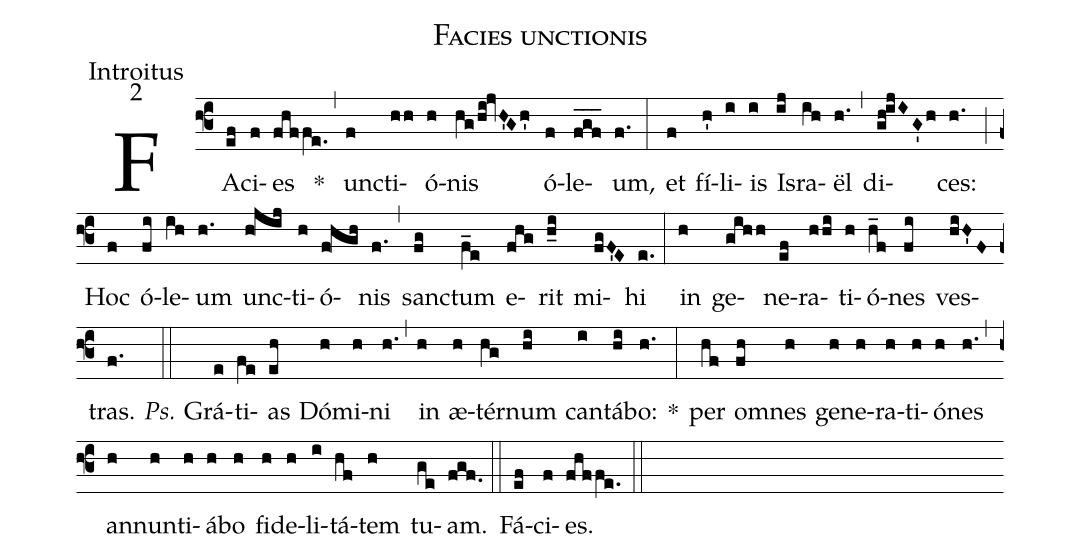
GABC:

name:Facies unctionis;
office-part:Introitus;
mode:2;
%%
(f3) FA(ef)ci(f)es(fhffe.) *(,) unc(f)ti(hh)ó(h)nis(hg/hi!jvH'Gh') ó(f)le(f_g_f_)um,(f.) (:)
et(f) fí(h')li(i)is(i) Is(ij)ra(ih)ël(h.) (,) di(gh!ijIG'h)ces:(h.) (;) Hoc(f) ó(fi)le(ih)um(h.) unc(h!jij)ti(h)ó(f!hgh)nis(f.) (,) sanc(fg)tum(f_e) e(fhg)rit(h_i) mi(fgF'E)hi(e.) (:)
in(h) ge(gihh)ne(ef)ra(hhi)ti(h)ó(h_f)nes(fi) ves(hiH'F)tras.(f.) (::)
<i>Ps.</i> Grá(e)ti(fe)as(eh) Dó(h)mi(h)ni(h.) (,) in(h) æ(h)tér(hg)num(hi) can(i)tá(hi)bo:(h.) *(:)
per(hf) om(fh)nes(h) ge(h)ne(h)ra(h)ti(h)ó(h)nes(h.) (,) an(h)nun(h)ti(h)á(h)bo(h) fi(h)de(h)li(i)tá(hf)tem(h) tu(ge)am.(fgf.) (::)
Fá(ef)ci(f)es.(fhffe.) (::)
